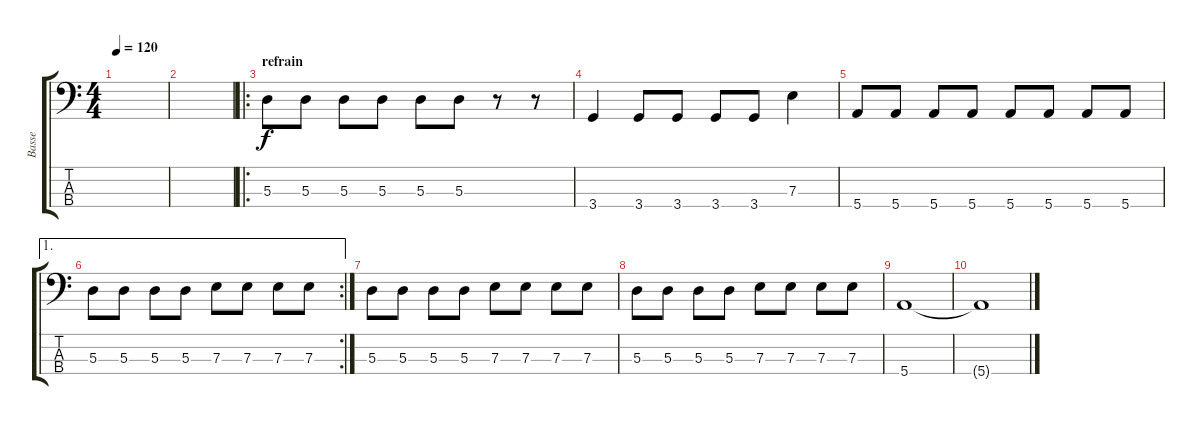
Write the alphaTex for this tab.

\track ("Basse" "Basse") {instrument electricbasspick}
\staff {score tabs}
\tuning (G2 D2 A1 E1) {hide}
\ts (4 4)
\tempo 120
\clef f4
\ks c
|
|
\ro
\section ("" "refrain")
5.3.8 5.3.8 5.3.8 5.3.8 5.3.8 5.3.8 r.8 r.8 |
3.4.4 3.4.8 3.4.8 3.4.8 3.4.8 7.3.4 |
5.4.8 5.4.8 5.4.8 5.4.8 5.4.8 5.4.8 5.4.8 5.4.8 |
\ae 1
\rc 2
5.3.8 5.3.8 5.3.8 5.3.8 7.3.8 7.3.8 7.3.8 7.3.8 |
5.3.8 5.3.8 5.3.8 5.3.8 7.3.8 7.3.8 7.3.8 7.3.8 |
5.3.8 5.3.8 5.3.8 5.3.8 7.3.8 7.3.8 7.3.8 7.3.8 |
5.4.1 |
5.4{t}.1
